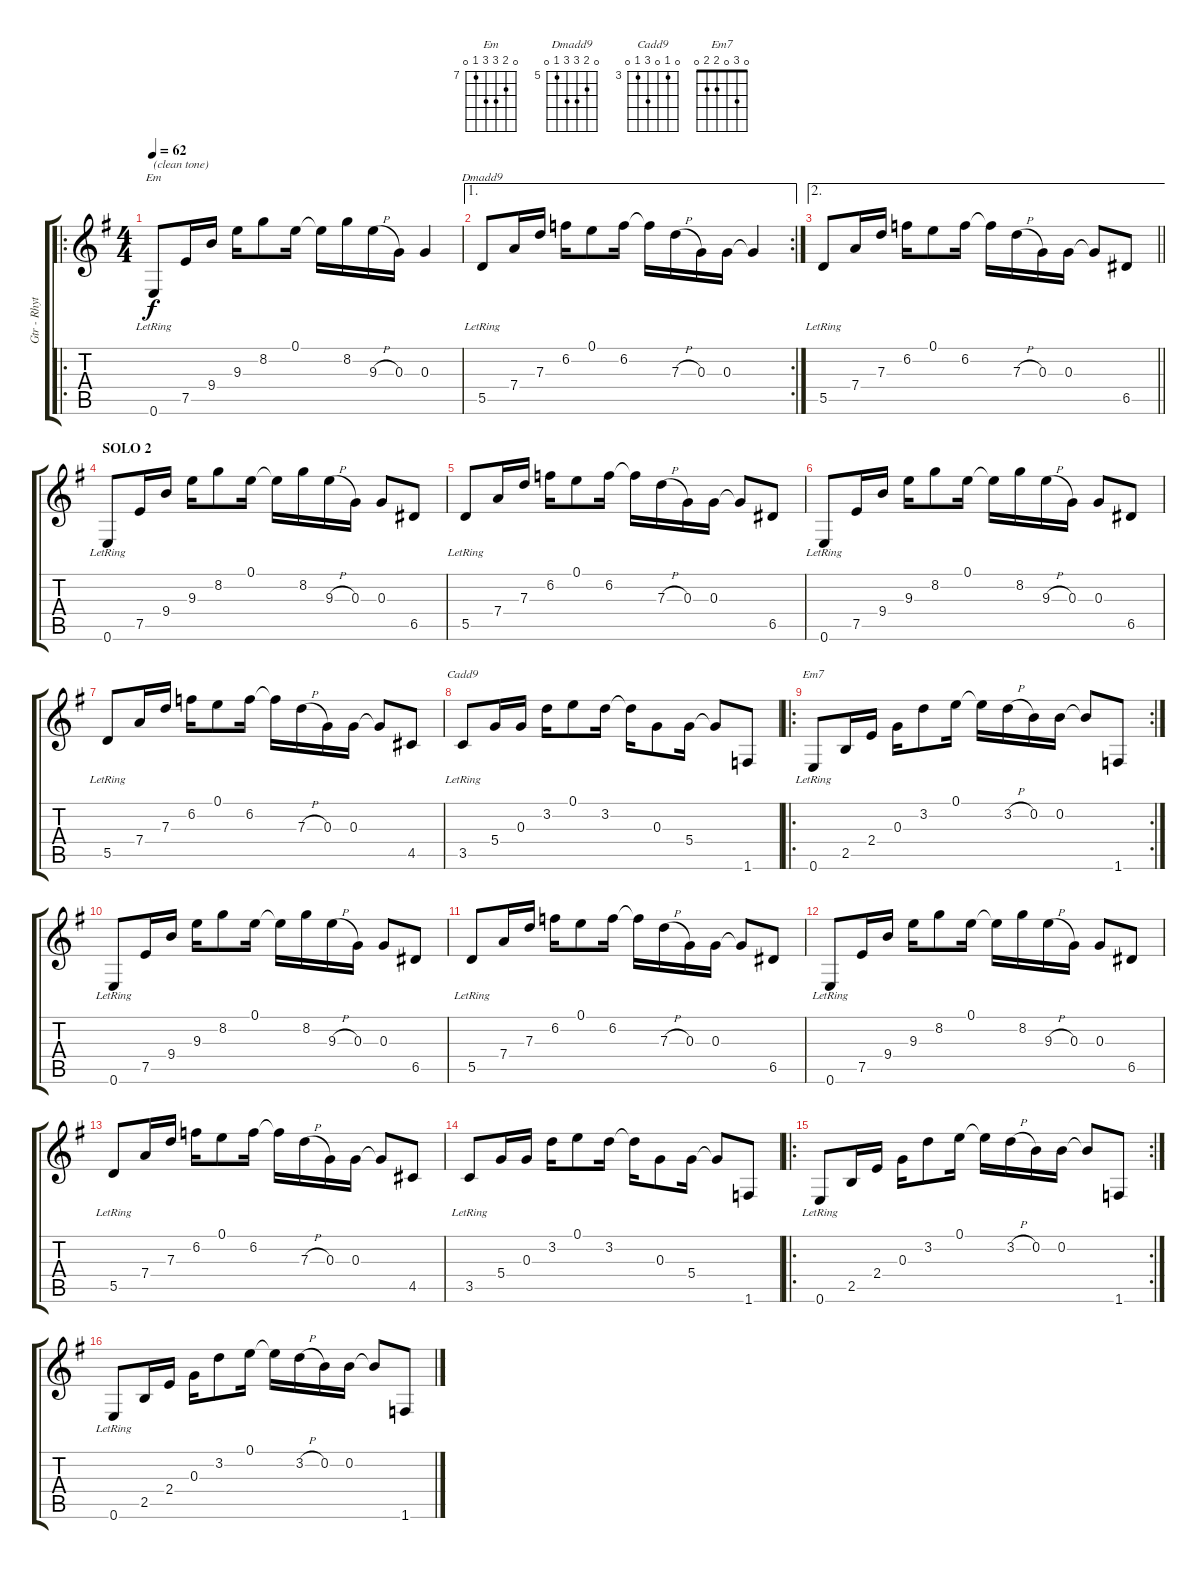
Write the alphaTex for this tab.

\track ("Gtr - Rhythm 1" "Gtr - Rhyt") {instrument overdrivenguitar}
\staff {score tabs}
\tuning (E4 B3 G3 D3 A2 E2) {hide}
\chord ("Em" 0 8 9 9 7 0) {firstfret 7}
\chord ("Dmadd9" 0 6 7 7 5 0) {firstfret 5}
\chord ("Cadd9" 0 3 0 5 3 0) {firstfret 3}
\chord ("Em7" 0 3 0 2 2 0)
\ro
\ts (4 4)
\tempo 62
\clef g2
\ks eminor
0.6{lr}.8{ch "Em" txt "(clean tone)" dy f instrument electricguitarclean} 7.5.16 9.4.16 9.3.16 8.2.8 0.1.16 0.1{t}.16 8.2.16{beam merge} 9.3{h}.16 0.3.16 0.3.4 |
\ae 1
\rc 2
5.5{lr}.8{ch "Dmadd9"} 7.4.16 7.3.16 6.2.16 0.1.8 6.2.16 6.2{t}.16 7.3{h}.16{beam merge} 0.3.16 0.3.16 0.3{t}.4 |
\ae 2
\barLineRight lightlight
5.5{lr}.8 7.4.16 7.3.16 6.2.16 0.1.8 6.2.16 6.2{t}.16 7.3{h}.16{beam merge} 0.3.16 0.3.16 0.3{t}.8 6.5.8 |
\section ("" "SOLO 2")
0.6{lr}.8 7.5.16 9.4.16 9.3.16 8.2.8 0.1.16 0.1{t}.16 8.2.16{beam merge} 9.3{h}.16 0.3.16 0.3.8 6.5.8 |
5.5{lr}.8 7.4.16 7.3.16 6.2.16 0.1.8 6.2.16 6.2{t}.16 7.3{h}.16{beam merge} 0.3.16 0.3.16 0.3{t}.8 6.5.8 |
0.6{lr}.8 7.5.16 9.4.16 9.3.16 8.2.8 0.1.16 0.1{t}.16 8.2.16{beam merge} 9.3{h}.16 0.3.16 0.3.8 6.5.8 |
5.5{lr}.8 7.4.16 7.3.16 6.2.16 0.1.8 6.2.16 6.2{t}.16 7.3{h}.16{beam merge} 0.3.16 0.3.16 0.3{t}.8 4.5.8 |
3.5{lr}.8{ch "Cadd9"} 5.4.16 0.3.16 3.2.16 0.1.8 3.2.16 3.2{t}.16 0.3.8 5.4.16 5.4{t}.8 1.6.8 |
\ro
\rc 2
0.6{lr}.8{ch "Em7"} 2.5.16 2.4.16 0.3.16 3.2.8 0.1.16 0.1{t}.16 3.2{h}.16{beam merge} 0.2.16 0.2.16 0.2{t}.8 1.6.8 |
0.6{lr}.8 7.5.16 9.4.16 9.3.16 8.2.8 0.1.16 0.1{t}.16 8.2.16{beam merge} 9.3{h}.16 0.3.16 0.3.8 6.5.8 |
5.5{lr}.8 7.4.16 7.3.16 6.2.16 0.1.8 6.2.16 6.2{t}.16 7.3{h}.16{beam merge} 0.3.16 0.3.16 0.3{t}.8 6.5.8 |
0.6{lr}.8 7.5.16 9.4.16 9.3.16 8.2.8 0.1.16 0.1{t}.16 8.2.16{beam merge} 9.3{h}.16 0.3.16 0.3.8 6.5.8 |
5.5{lr}.8 7.4.16 7.3.16 6.2.16 0.1.8 6.2.16 6.2{t}.16 7.3{h}.16{beam merge} 0.3.16 0.3.16 0.3{t}.8 4.5.8 |
3.5{lr}.8 5.4.16 0.3.16 3.2.16 0.1.8 3.2.16 3.2{t}.16 0.3.8 5.4.16 5.4{t}.8 1.6.8 |
\ro
\rc 2
0.6{lr}.8 2.5.16 2.4.16 0.3.16 3.2.8 0.1.16 0.1{t}.16 3.2{h}.16{beam merge} 0.2.16 0.2.16 0.2{t}.8 1.6.8 |
0.6{lr}.8 2.5.16 2.4.16 0.3.16 3.2.8 0.1.16 0.1{t}.16 3.2{h}.16{beam merge} 0.2.16 0.2.16 0.2{t}.8 1.6.8
